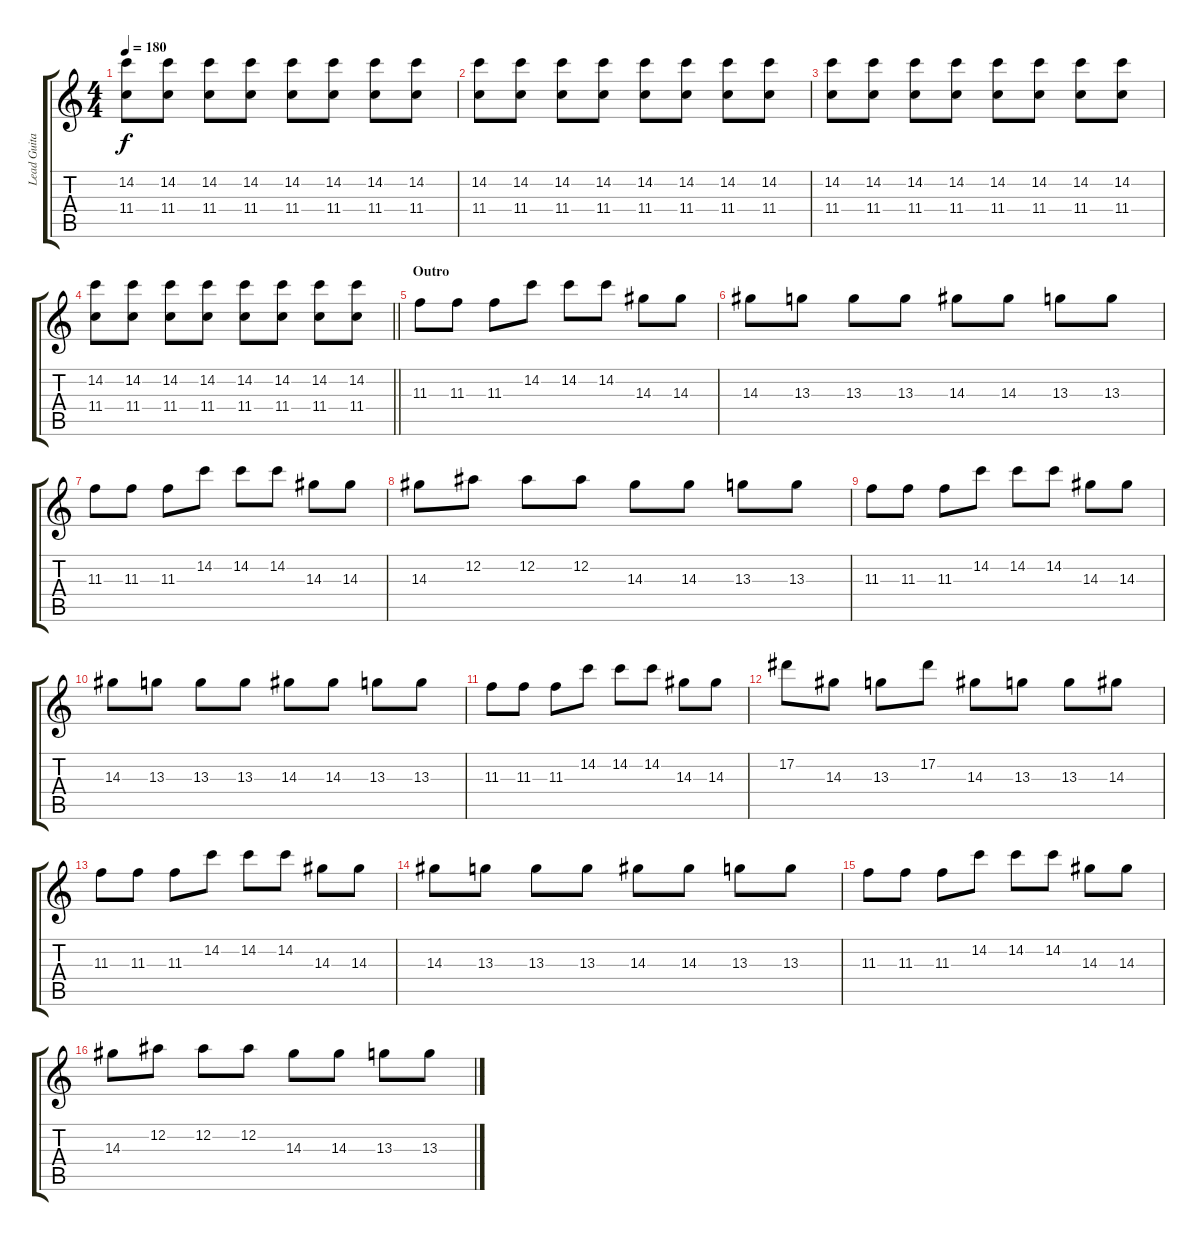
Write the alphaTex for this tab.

\track ("Lead Guitar" "Lead Guita") {instrument distortionguitar}
\staff {score tabs}
\tuning (Eb4 Bb3 Gb3 Db3 Ab2 Db2) {hide}
\ts (4 4)
\tempo 180
\clef g2
\ks c
(14.2 11.4).8{dy f} (14.2 11.4).8 (14.2 11.4).8 (14.2 11.4).8 (14.2 11.4).8 (14.2 11.4).8 (14.2 11.4).8 (14.2 11.4).8 |
(14.2 11.4).8 (14.2 11.4).8 (14.2 11.4).8 (14.2 11.4).8 (14.2 11.4).8 (14.2 11.4).8 (14.2 11.4).8 (14.2 11.4).8 |
(14.2 11.4).8 (14.2 11.4).8 (14.2 11.4).8 (14.2 11.4).8 (14.2 11.4).8 (14.2 11.4).8 (14.2 11.4).8 (14.2 11.4).8 |
\barLineRight lightlight
(14.2 11.4).8 (14.2 11.4).8 (14.2 11.4).8 (14.2 11.4).8 (14.2 11.4).8 (14.2 11.4).8 (14.2 11.4).8 (14.2 11.4).8 |
\section ("" "Outro")
11.3.8 11.3.8 11.3.8 14.2.8 14.2.8 14.2.8 14.3.8 14.3.8 |
14.3.8 13.3.8 13.3.8 13.3.8 14.3.8 14.3.8 13.3.8 13.3.8 |
11.3.8 11.3.8 11.3.8 14.2.8 14.2.8 14.2.8 14.3.8 14.3.8 |
14.3.8 12.2.8 12.2.8 12.2.8 14.3.8 14.3.8 13.3.8 13.3.8 |
11.3.8 11.3.8 11.3.8 14.2.8 14.2.8 14.2.8 14.3.8 14.3.8 |
14.3.8 13.3.8 13.3.8 13.3.8 14.3.8 14.3.8 13.3.8 13.3.8 |
11.3.8 11.3.8 11.3.8 14.2.8 14.2.8 14.2.8 14.3.8 14.3.8 |
17.2.8 14.3.8 13.3.8 17.2.8 14.3.8 13.3.8 13.3.8 14.3.8 |
11.3.8 11.3.8 11.3.8 14.2.8 14.2.8 14.2.8 14.3.8 14.3.8 |
14.3.8 13.3.8 13.3.8 13.3.8 14.3.8 14.3.8 13.3.8 13.3.8 |
11.3.8 11.3.8 11.3.8 14.2.8 14.2.8 14.2.8 14.3.8 14.3.8 |
14.3.8 12.2.8 12.2.8 12.2.8 14.3.8 14.3.8 13.3.8 13.3.8
